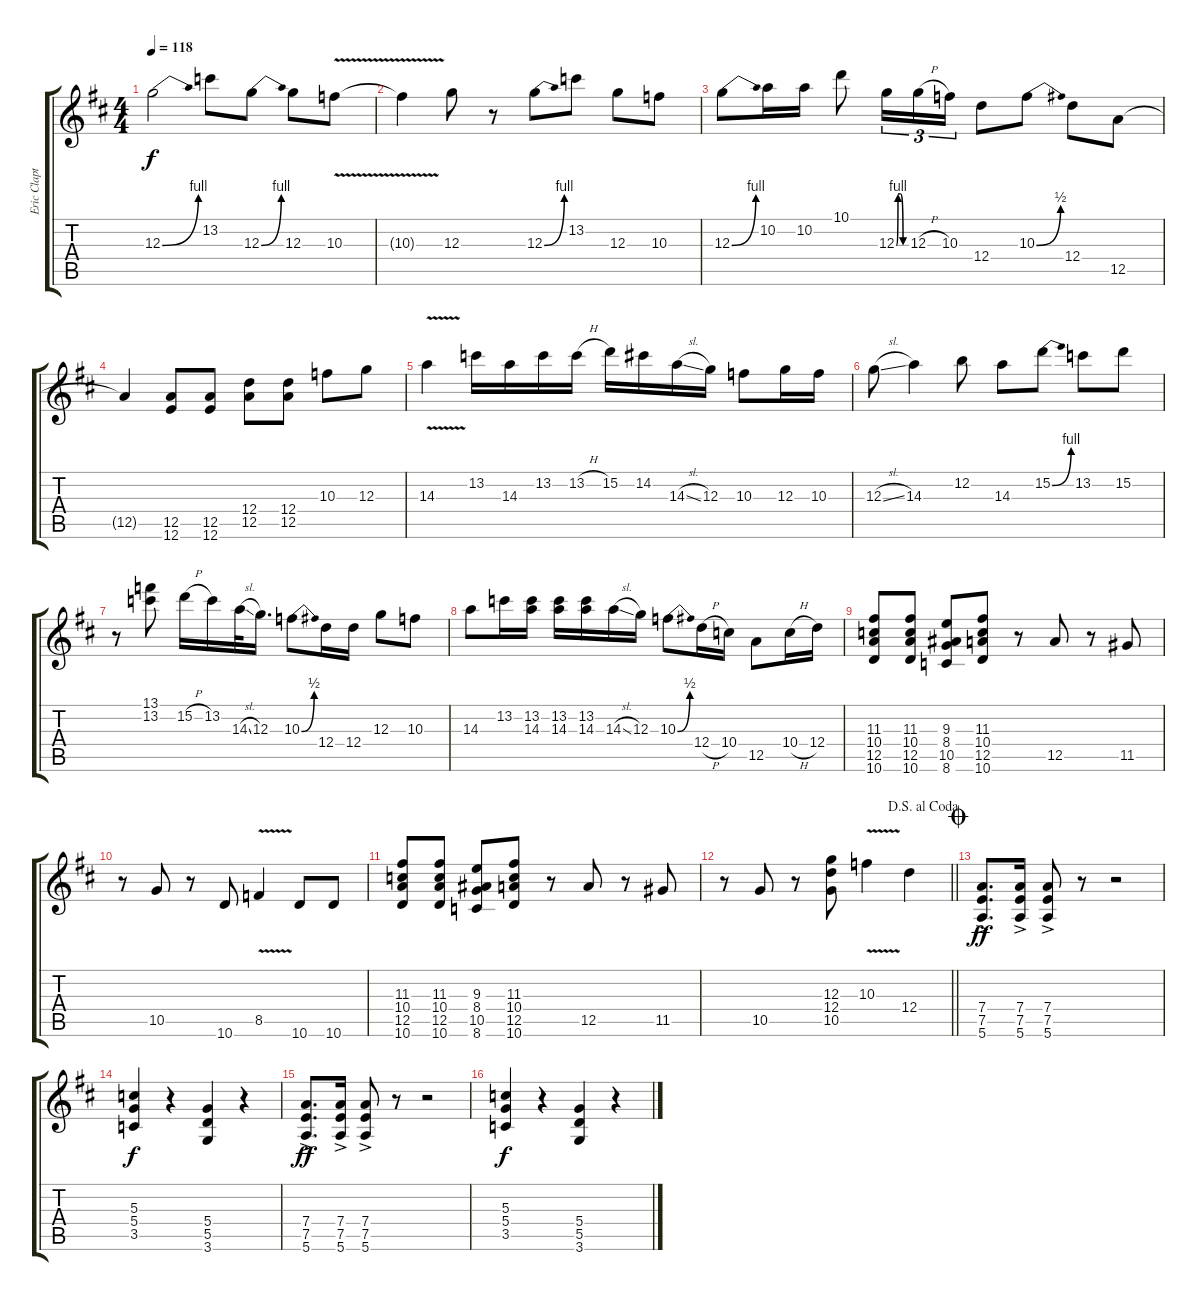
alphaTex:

\track ("Eric Clapton  (Gtr.)" "Eric Clapt") {instrument overdrivenguitar}
\staff {score tabs}
\tuning (E4 B3 G3 D3 A2 E2) {hide}
\ts (4 4)
\tempo 118
\clef g2
\ks d
12.3{be (bend 0 0 60 4)}.2{dy f} 13.2.8 12.3{be (bend 0 0 60 4)}.8 12.3.8 10.3{v}.8 |
10.3{v t}.4 12.3.8 r.8 12.3{be (bend 0 0 60 4)}.8 13.2.8 12.3.8 10.3.8 |
12.3{be (bend 0 0 60 4)}.8 10.2.16 10.2.16 10.1.8 12.3{be (custom 0 0 10 4 25 4 40 0 60 0)}.16{tu (3 2)} 12.3{h}.16{tu (3 2)} 10.3.16{tu (3 2)} 12.4.8 10.3{be (bend 0 0 60 2)}.8 12.4.8 12.5.8 |
12.5{t}.4 (12.5 12.6).8 (12.5 12.6).8 (12.4 12.5).8 (12.4 12.5).8 10.3.8 12.3.8 |
14.3{v}.4 13.2.16 14.3.16 13.2.16 13.2{h}.16 15.2.16 14.2.16 14.3{sl}.16 12.3.16 10.3.8 12.3.16 10.3.16 |
12.3{sl}.8 14.3.4 12.2.8 14.3.8 15.2{be (bend 0 0 60 4)}.8 13.2.8 15.2.8 |
r.8 (13.1 13.2).8 15.2{h}.16 13.2.16 14.3{sl}.32 12.3.16{d} 10.3{be (bend 0 0 60 2)}.8 12.4.16 12.4.16 12.3.8 10.3.8 |
14.3.8 13.2.16 (13.2 14.3).16 (13.2 14.3).16 (13.2 14.3).16 14.3{sl}.16 12.3.16 10.3{be (bend 0 0 60 2)}.8 12.4{h}.16 10.4.16 12.5.8 10.4{h}.16 12.4.16 |
(11.3 10.4 12.5 10.6).8 (11.3 10.4 12.5 10.6).8 (9.3 8.4 10.5 8.6).8 (11.3 10.4 12.5 10.6).8 r.8 12.5.8 r.8 11.5.8 |
r.8 10.5.8 r.8 10.6.8 8.5{v}.4 10.6.8 10.6.8 |
(11.3 10.4 12.5 10.6).8 (11.3 10.4 12.5 10.6).8 (9.3 8.4 10.5 8.6).8 (11.3 10.4 12.5 10.6).8 r.8 12.5.8 r.8 11.5.8 |
\jump dalsegnoalcoda
\barLineRight lightlight
r.8 10.5.8 r.8 (12.3 12.4 10.5).8 10.3{v}.4 12.4.4 |
\jump coda
(7.4{ac} 7.5{ac} 5.6{ac}).8{d dy ff} (7.4{ac} 7.5{ac} 5.6{ac}).16 (7.4{ac} 7.5{ac} 5.6{ac}).8 r.8 r.2 |
(5.3 5.4 3.5).4{dy f} r.4 (5.4 5.5 3.6).4 r.4 |
(7.4{ac} 7.5{ac} 5.6{ac}).8{d dy ff} (7.4{ac} 7.5{ac} 5.6{ac}).16 (7.4{ac} 7.5{ac} 5.6{ac}).8 r.8 r.2 |
(5.3 5.4 3.5).4{dy f} r.4 (5.4 5.5 3.6).4 r.4
